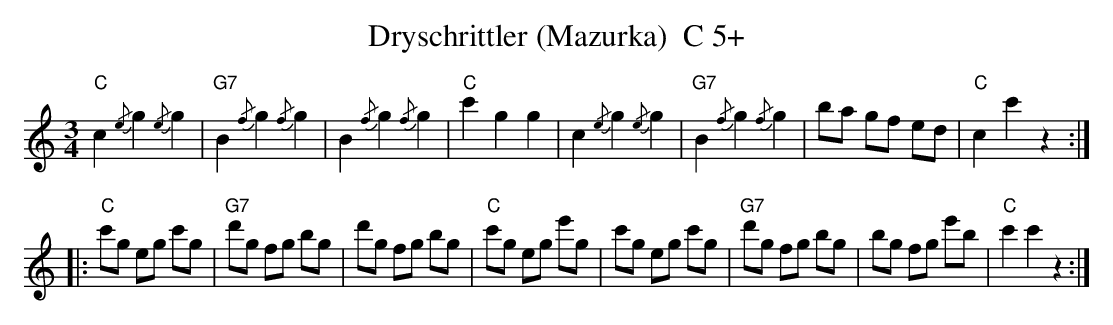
X:1
T:Dryschrittler (Mazurka)  C 5+
M:3/4
L:1/4
K:C %%MIDI gchordon
"C"c{/e}g{/e}g | "G7"B {/f}g{/f}g | B{/f}g{/f}g | "C"c'gg | c{/e}g {/e}g | "G7"B{/f}g{/f}g | b/2a/2 g/2f/2 e/2d/2 | "C"cc'z :: [L:1/8]
"C"c'g eg c'g | "G7"d'g fg bg | d'g fg bg | "C"c'g eg e'g | c'g eg c'g | "G7"d'g fg bg | bg fg e'b | "C"c'2c'2z2 :|
